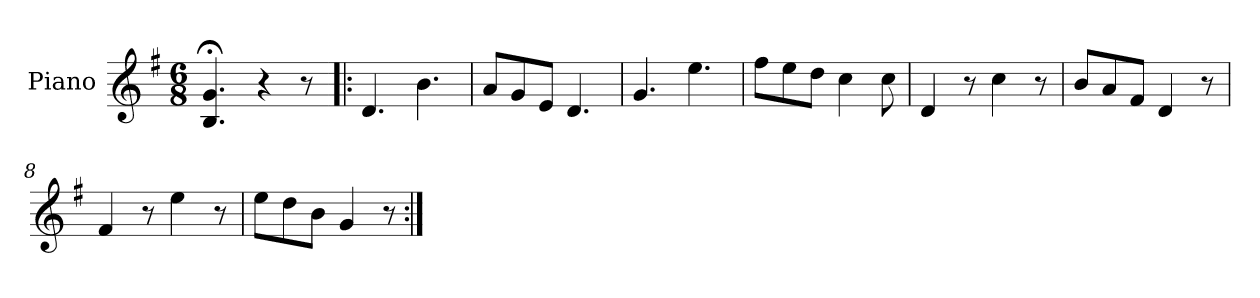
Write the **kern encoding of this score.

**kern
*part1
*staff1
*I"Piano
*I'Pno.
*clefG2
*k[f#]
*M6/8
=1
4.B;</ 4.g;</
4r
8r
=2!|:
4.d/
4.b\
=3
8a/L
8g/
8e/J
4.d/
=4
4.g/
4.ee\
=5
8ff#\L
8ee\
8dd\J
4cc\
8cc\
=6
4d/
8r
4cc\
8r
=7
8b/L
8a/
8f#/J
4d/
8r
=8
4f#/
8r
4ee\
8r
=9
8ee\L
8dd\
8b\J
4g/
8r
=:|!
*-
